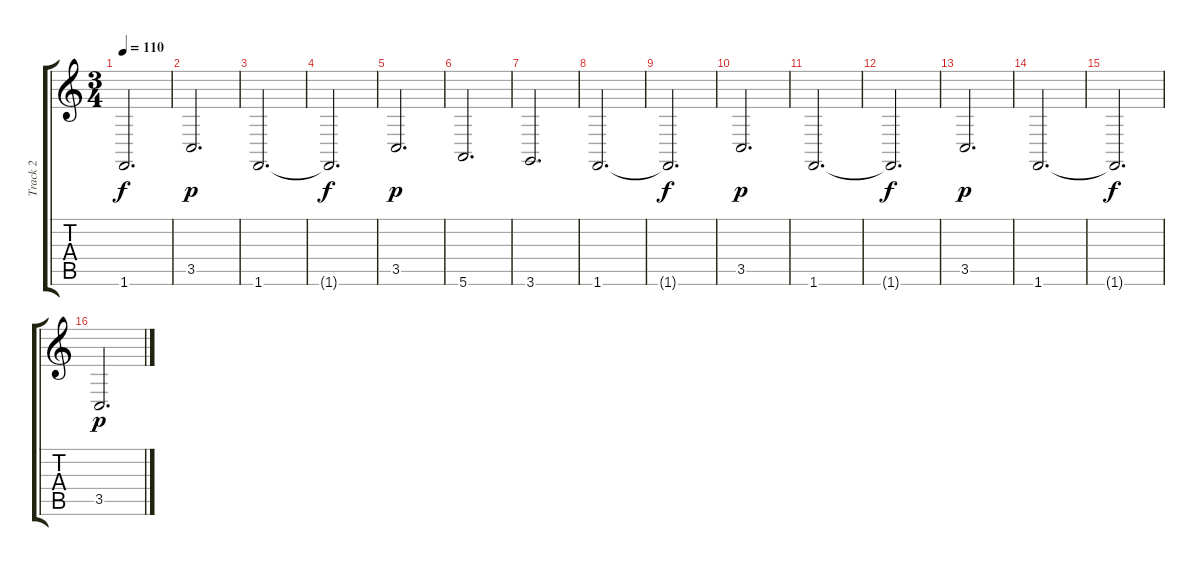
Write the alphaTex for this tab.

\track ("Track 2" "Track 2") {instrument brightacousticpiano}
\staff {score tabs}
\tuning (E4 B3 G3 D3 A2 E2) {hide}
\ts (3 4)
\tempo 110
\clef g2
\ks c
1.6{t}.2{d dy f} |
3.5.2{d dy p} |
1.6.2{d} |
1.6{t}.2{d dy f} |
3.5.2{d dy p} |
5.6.2{d} |
3.6.2{d} |
1.6.2{d} |
1.6{t}.2{d dy f} |
3.5.2{d dy p} |
1.6.2{d} |
1.6{t}.2{d dy f} |
3.5.2{d dy p} |
1.6.2{d} |
1.6{t}.2{d dy f} |
3.5.2{d dy p}
